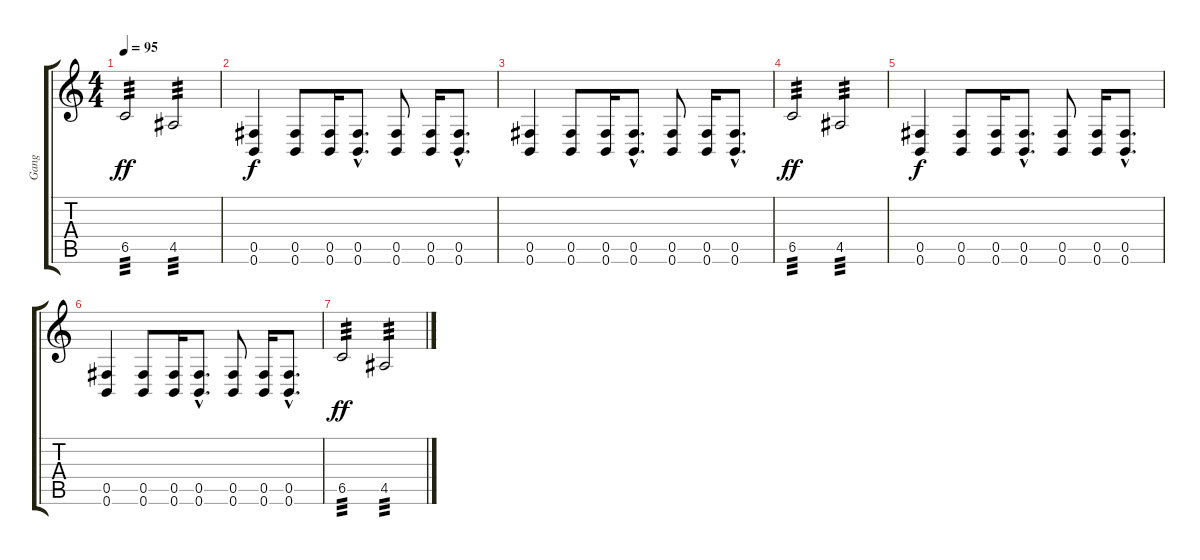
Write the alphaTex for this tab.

\track ("Gang" "Gang") {instrument distortionguitar}
\staff {score tabs}
\tuning (Db4 Ab3 E3 B2 Gb2 B1) {hide}
\ts (4 4)
\tempo 95
\clef g2
\ks c
6.5.2{tp 3 dy ff} 4.5.2{tp 3} |
(0.5 0.6).4{dy f volume 6} (0.5 0.6).8 (0.5 0.6).16 (0.5{hac} 0.6{hac}).8{d} (0.5 0.6).8 (0.5 0.6).16 (0.5{hac} 0.6{hac}).8{d} |
(0.5 0.6).4 (0.5 0.6).8 (0.5 0.6).16 (0.5{hac} 0.6{hac}).8{d} (0.5 0.6).8 (0.5 0.6).16 (0.5{hac} 0.6{hac}).8{d} |
6.5.2{tp 3 dy ff} 4.5.2{tp 3} |
(0.5 0.6).4{dy f} (0.5 0.6).8 (0.5 0.6).16 (0.5{hac} 0.6{hac}).8{d} (0.5 0.6).8 (0.5 0.6).16 (0.5{hac} 0.6{hac}).8{d} |
(0.5 0.6).4{volume 0} (0.5 0.6).8 (0.5 0.6).16 (0.5{hac} 0.6{hac}).8{d} (0.5 0.6).8 (0.5 0.6).16 (0.5{hac} 0.6{hac}).8{d} |
6.5.2{tp 3 dy ff} 4.5.2{tp 3}
